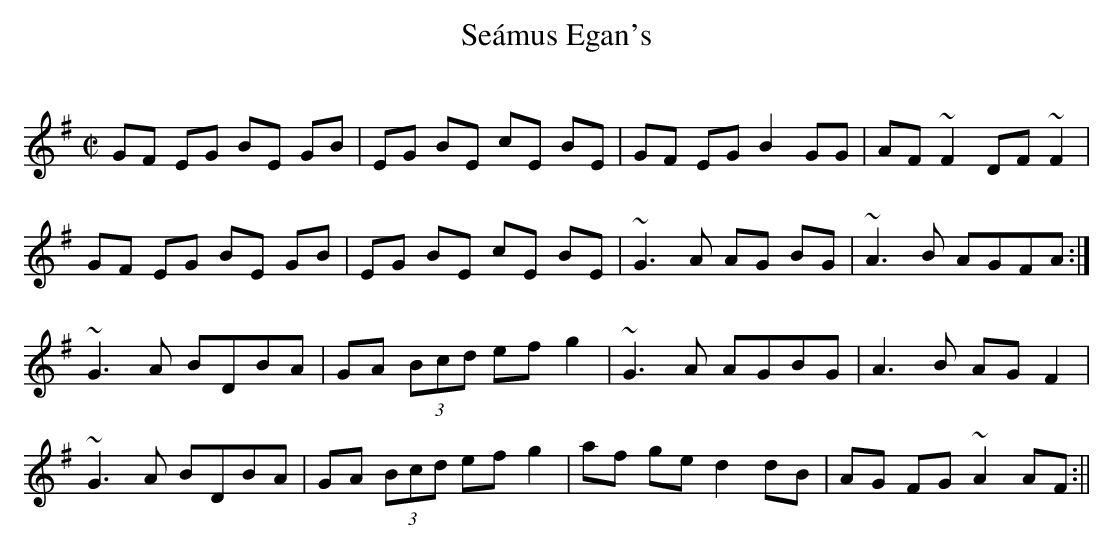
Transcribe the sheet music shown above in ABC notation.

X:1
T:Seámus Egan's
O:
M:C|
L:1/8
K:G
GF EG BE GB| EG BE cE BE| GF EG B2 GG| AF ~F2 DF ~F2|!
GF EG BE GB| EG BE cE BE|~G3 A AG BG| ~A3B AGFA:|!
~G3A BDBA|GA (3Bcd ef g2|~G3A AGBG| A3B AG F2|!
~G3A BDBA|GA (3Bcd ef g2|af ge d2 dB|AG FG ~A2  AF:||
